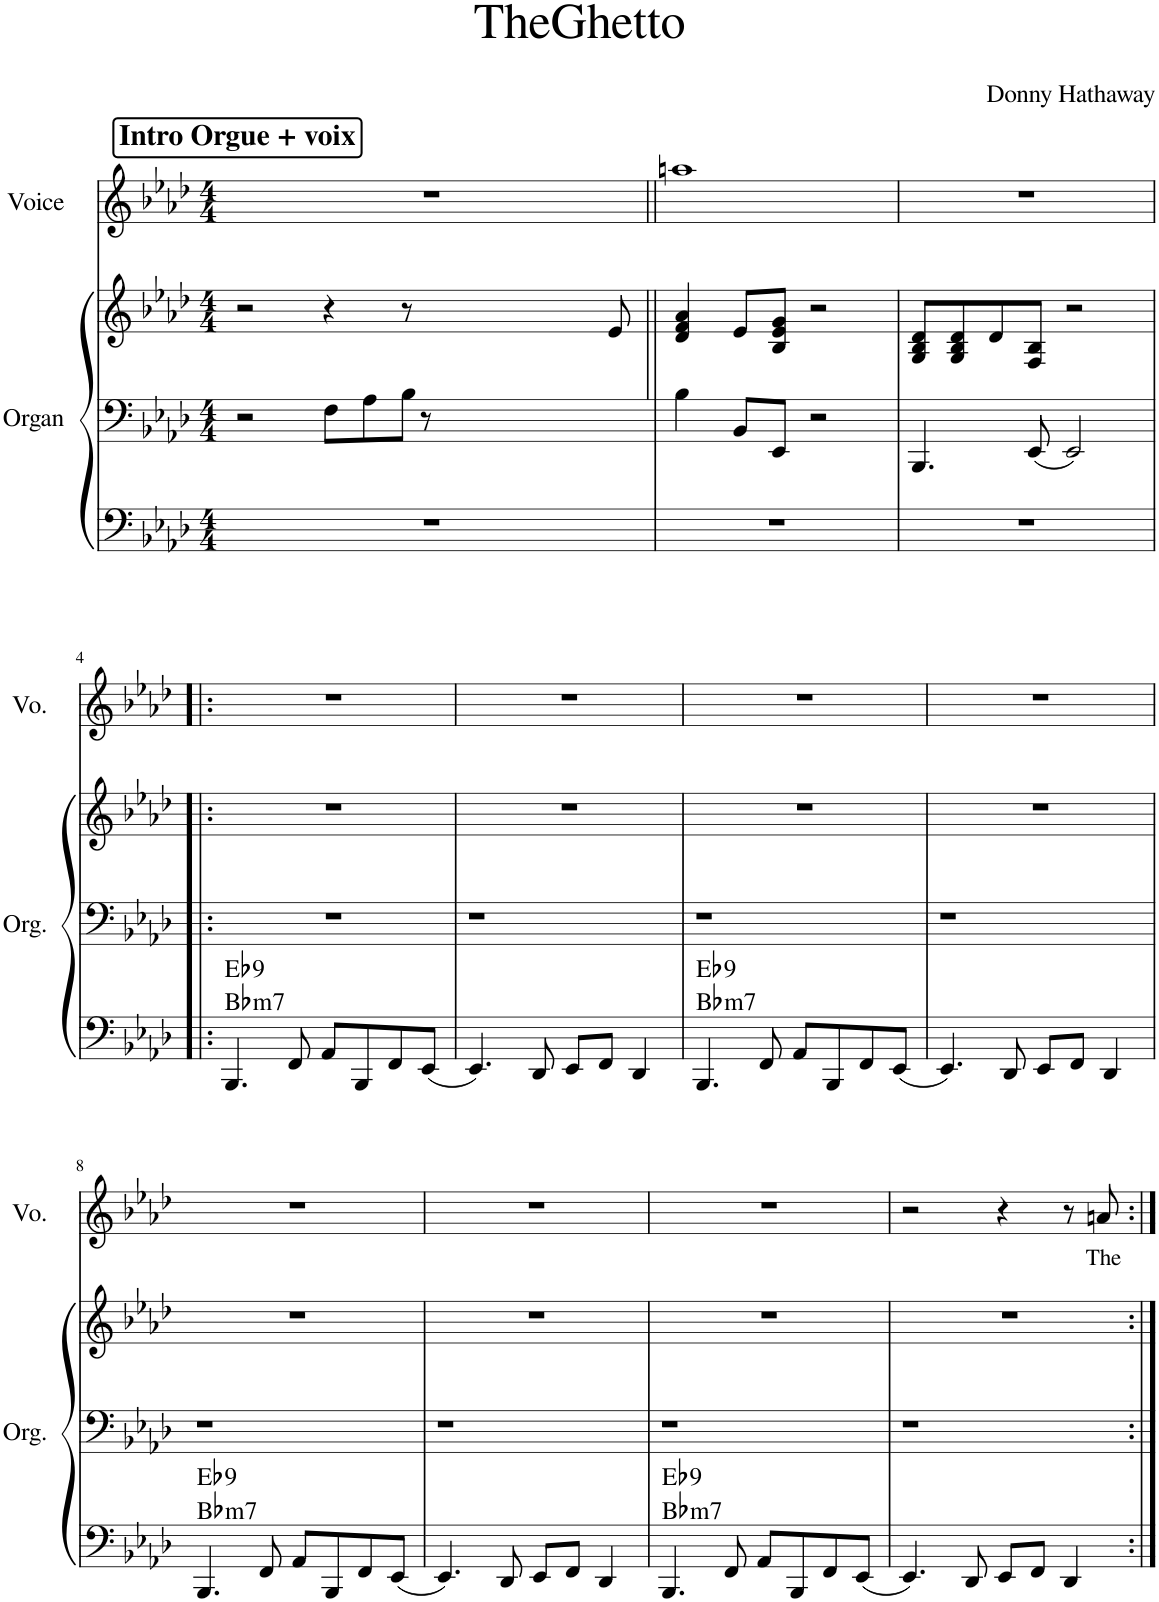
**kern	**kern	**kern	**harte	**kern	**text
*part2	*part2	*part2	*part2	*part1	*part1
*staff4	*staff3	*staff2	*	*staff1	*staff1
*I"Organ	*	*	*	*I"Voice	*
*I'Org.	*	*	*	*I'Vo.	*
*clefF4	*clefF4	*clefG2	*	*clefG2	*
*k[b-e-a-d-]	*k[b-e-a-d-]	*k[b-e-a-d-]	*	*k[b-e-a-d-]	*
*M4/4	*M4/4	*M4/4	*	*M4/4	*
=1	=1	=1	=1	=1	=1
!	!	!	!	!LO:TX:a:B:t=Intro Orgue + voix	!
1r	2r	2r	.	1r	.
.	8F\L	4r	.	.	.
.	8A-\	.	.	.	.
.	8B-\J	8r	.	.	.
.	8r	8e-/	.	.	.
=2||	=2||	=2||	=2||	=2||	=2||
1r	4B-\	4d-/ 4f/ 4a-/	.	1aan	.
.	8BB-/L	8e-/L	.	.	.
.	8EE-/J	8B-/ 8e-/ 8g/J	.	.	.
.	2r	2r	.	.	.
=3	=3	=3	=3	=3	=3
1r	4.BBB-/	8G/ 8B-/ 8d-/L	.	1r	.
.	.	8G/ 8B-/ 8d-/	.	.	.
.	.	8d-/	.	.	.
.	8EE-/	8F/ 8B-/J	.	.	.
.	2EE-/	2r	.	.	.
!!LO:LB:g=z
=4!|:	=4!|:	=4!|:	=4!|:	=4!|:	=4!|:
!	!	!	!LO:H:n=1:kt=m7	!	!
!	!	!	!LO:H:n=2:kt=9	!	!
4.BBB-/	1r	1r	Bb:min7 Eb:9	1r	.
8FF/	.	.	.	.	.
8AA-/L	.	.	.	.	.
8BBB-/	.	.	.	.	.
8FF/	.	.	.	.	.
8EE-/J	.	.	.	.	.
=5	=5	=5	=5	=5	=5
4.EE-/	1r	1r	.	1r	.
8DD-/	.	.	.	.	.
8EE-/L	.	.	.	.	.
8FF/J	.	.	.	.	.
4DD-/	.	.	.	.	.
=6	=6	=6	=6	=6	=6
!	!	!	!LO:H:n=1:kt=m7	!	!
!	!	!	!LO:H:n=2:kt=9	!	!
4.BBB-/	1r	1r	Bb:min7 Eb:9	1r	.
8FF/	.	.	.	.	.
8AA-/L	.	.	.	.	.
8BBB-/	.	.	.	.	.
8FF/	.	.	.	.	.
8EE-/J	.	.	.	.	.
=7	=7	=7	=7	=7	=7
4.EE-/	1r	1r	.	1r	.
8DD-/	.	.	.	.	.
8EE-/L	.	.	.	.	.
8FF/J	.	.	.	.	.
4DD-/	.	.	.	.	.
!!LO:LB:g=z
=8	=8	=8	=8	=8	=8
!	!	!	!LO:H:n=1:kt=m7	!	!
!	!	!	!LO:H:n=2:kt=9	!	!
4.BBB-/	1r	1r	Bb:min7 Eb:9	1r	.
8FF/	.	.	.	.	.
8AA-/L	.	.	.	.	.
8BBB-/	.	.	.	.	.
8FF/	.	.	.	.	.
8EE-/J	.	.	.	.	.
=9	=9	=9	=9	=9	=9
4.EE-/	1r	1r	.	1r	.
8DD-/	.	.	.	.	.
8EE-/L	.	.	.	.	.
8FF/J	.	.	.	.	.
4DD-/	.	.	.	.	.
=10	=10	=10	=10	=10	=10
!	!	!	!LO:H:n=1:kt=m7	!	!
!	!	!	!LO:H:n=2:kt=9	!	!
4.BBB-/	1r	1r	Bb:min7 Eb:9	1r	.
8FF/	.	.	.	.	.
8AA-/L	.	.	.	.	.
8BBB-/	.	.	.	.	.
8FF/	.	.	.	.	.
8EE-/J	.	.	.	.	.
=11	=11	=11	=11	=11	=11
4.EE-/	1r	1r	.	2r	.
8DD-/	.	.	.	.	.
8EE-/L	.	.	.	4r	.
8FF/J	.	.	.	.	.
4DD-/	.	.	.	8r	.
!	!	!	!	!	!LO:LY:b
.	.	.	.	8an/	The
=:|!	=:|!	=:|!	=:|!	=:|!	=:|!
*-	*-	*-	*-	*-	*-
